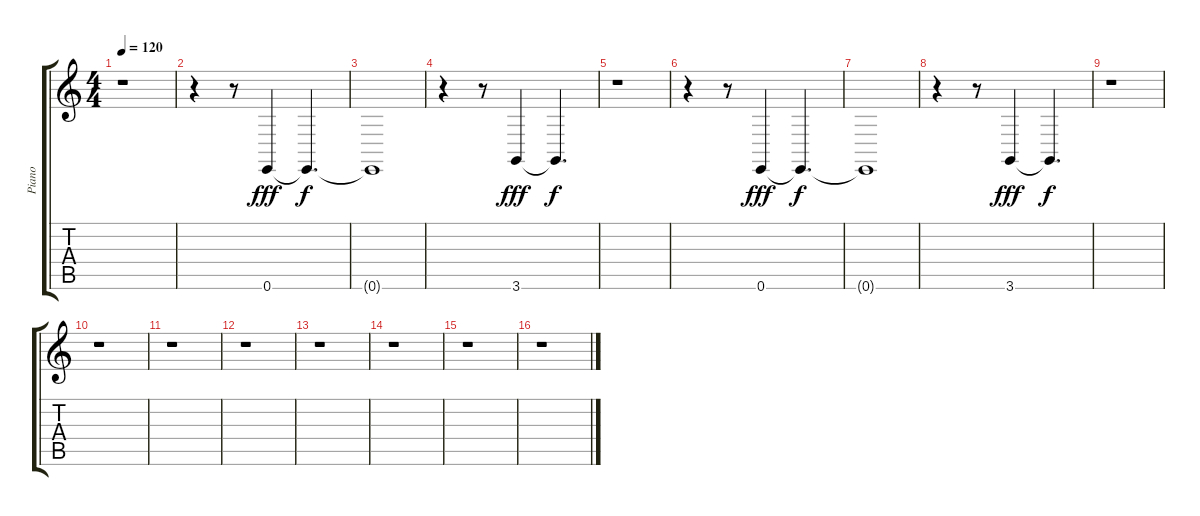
\track ("Piano" "Piano") {instrument acousticgrandpiano}
\staff {score tabs}
\tuning (E4 B3 G3 D3 A2 E2) {hide}
\ts (4 4)
\tempo 120
\clef g2
\ks c
r.1{dy ff} |
r.4 r.8 0.6.4{dy fff} 0.6{t}.4{d dy f} |
0.6{t}.1 |
r.4 r.8 3.6.4{dy fff} 3.6{t}.4{d dy f} |
r.1 |
r.4 r.8 0.6.4{dy fff} 0.6{t}.4{d dy f} |
0.6{t}.1 |
r.4 r.8 3.6.4{dy fff} 3.6{t}.4{d dy f} |
r.1 |
r.1 |
r.1 |
r.1 |
r.1 |
r.1 |
r.1 |
r.1
